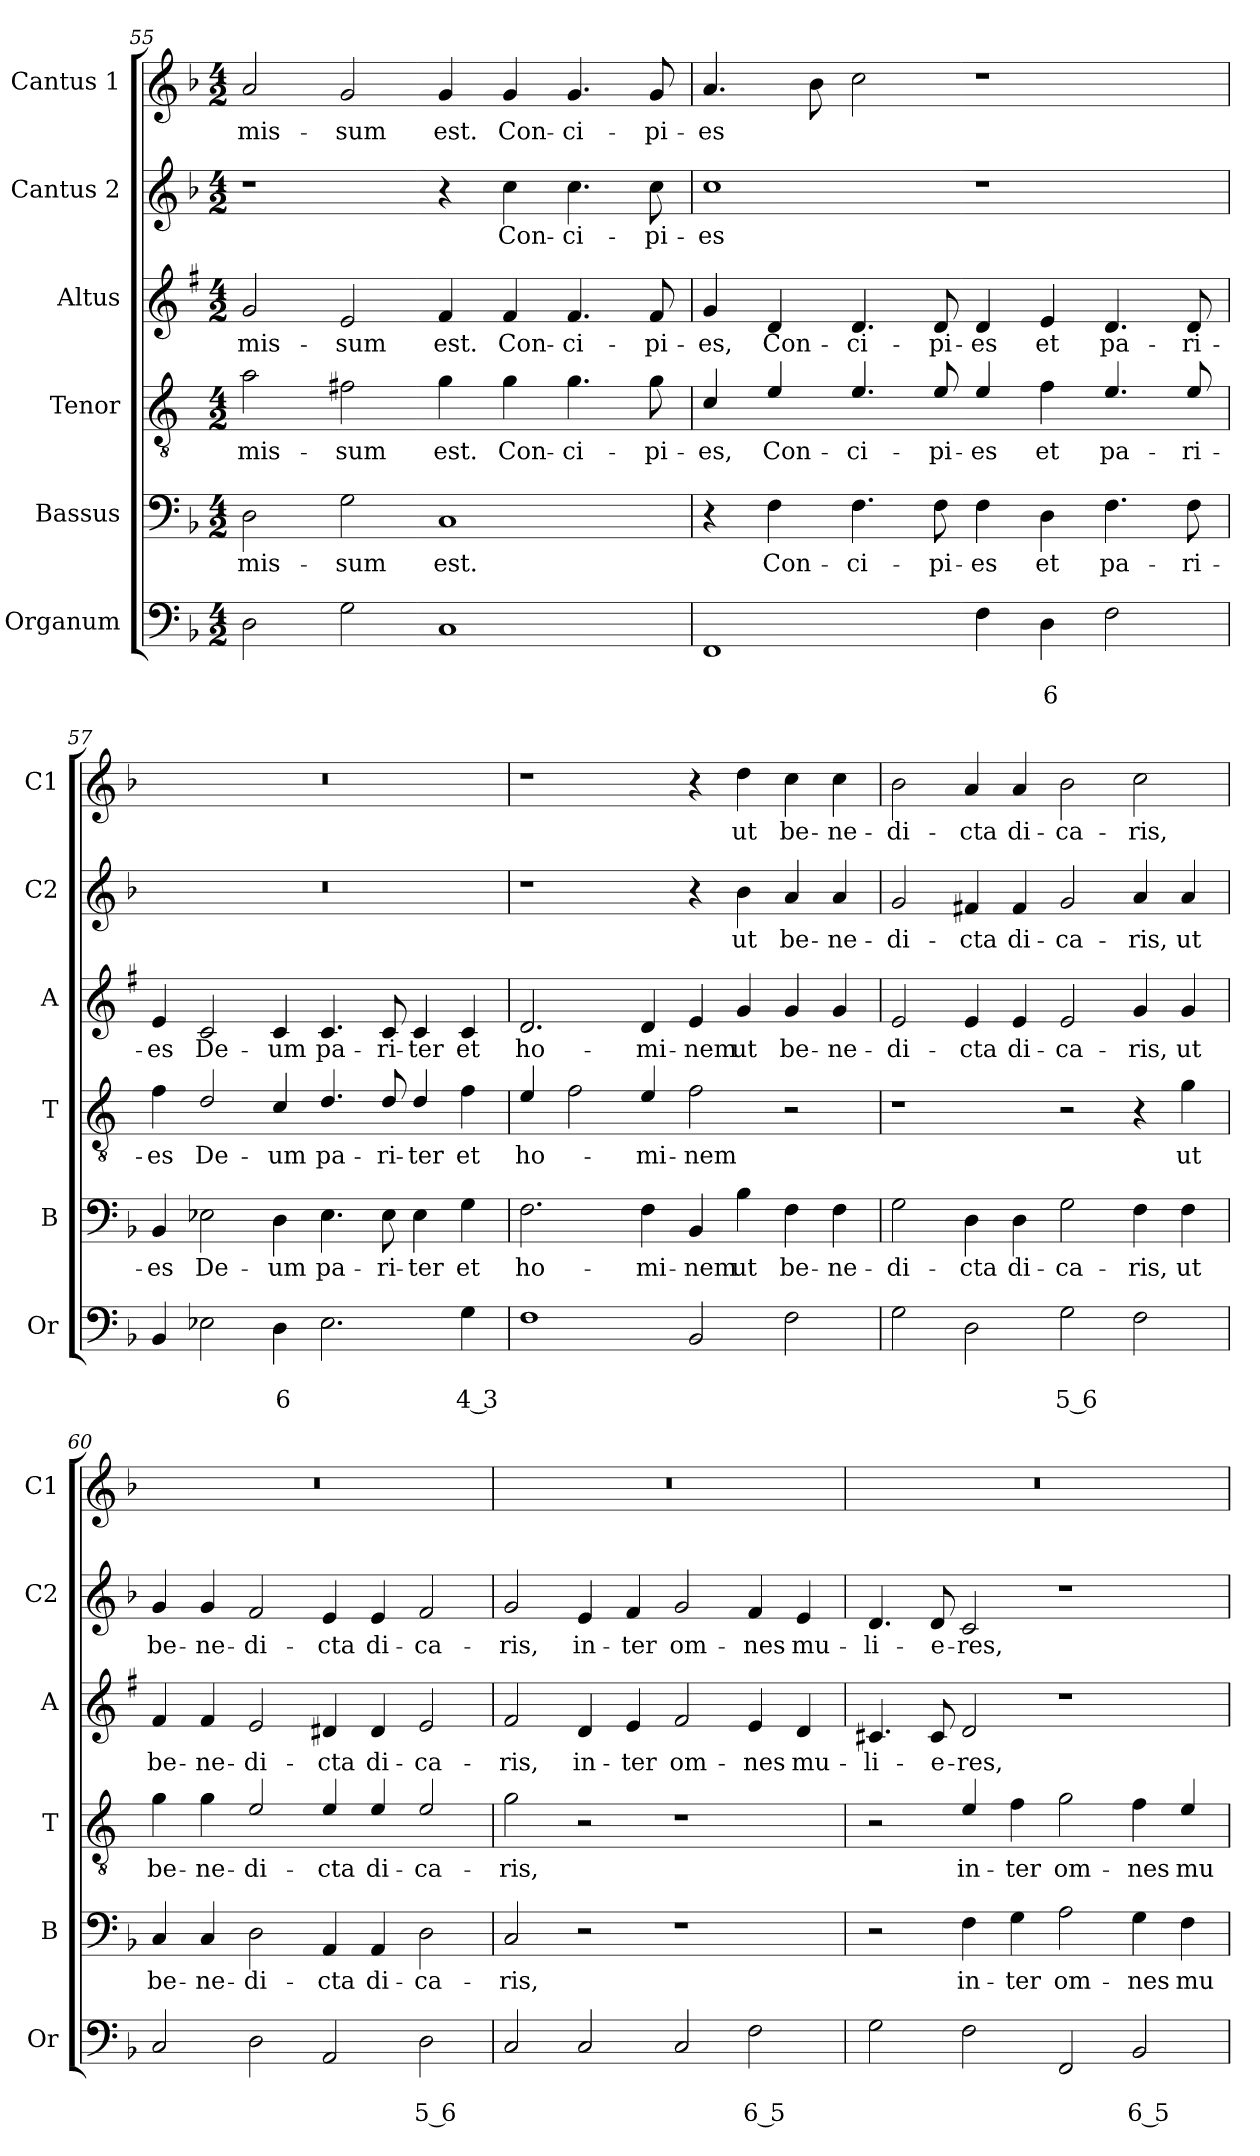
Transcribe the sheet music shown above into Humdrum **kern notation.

**kern	**text	**text	**kern	**text	**kern	**text	**kern	**text	**kern	**text	**kern	**text
*part6	*part6	*part6	*part5	*part5	*part4	*part4	*part3	*part3	*part2	*part2	*part1	*part1
*staff6	*staff6	*staff6	*staff5	*staff5	*staff4	*staff4	*staff3	*staff3	*staff2	*staff2	*staff1	*staff1
*I"Organum	*	*	*I"Bassus	*	*I"Tenor	*	*I"Altus	*	*I"Cantus 2	*	*I"Cantus 1	*
*I'Or	*	*	*I'B	*	*I'T	*	*I'A	*	*I'C2	*	*I'C1	*
!!LO:LB:g=z
*clefF4	*	*	*clefF4	*	*clefGv2	*	*clefG2	*	*clefG2	*	*clefG2	*
*	*	*	*	*	*ITrd4c7	*	*ITrd1c2	*	*	*	*	*
*k[b-]	*	*	*k[b-]	*	*k[b-]	*	*k[b-]	*	*k[b-]	*	*k[b-]	*
*F:	*	*	*F:	*	*F:	*	*F:	*	*F:	*	*F:	*
*M4/2	*	*	*M4/2	*	*M4/2	*	*M4/2	*	*M4/2	*	*M4/2	*
=55	=55	=55	=55	=55	=55	=55	=55	=55	=55	=55	=55	=55
!	!	!	!	!LO:LY:b	!	!LO:LY:b	!	!LO:LY:b	!	!	!	!LO:LY:b
2D\	.	.	2D\	-mis-	2d\	-mis-	2f/	-mis-	1r	.	2a/	-mis-
!	!	!	!	!LO:LY:b	!	!LO:LY:b	!	!LO:LY:b	!	!	!	!LO:LY:b
2G\	.	.	2G\	-sum	2Bn\	-sum	2d/	-sum	.	.	2g/	-sum
!	!	!	!	!LO:LY:b	!	!LO:LY:b	!	!LO:LY:b	!	!	!	!LO:LY:b
1C	.	.	1C	est.	4c\	est.	4e/	est.	4r	.	4g/	est.
!	!	!	!	!	!	!LO:LY:b	!	!LO:LY:b	!	!LO:LY:b	!	!LO:LY:b
.	.	.	.	.	4c\	Con-	4e/	Con-	4cc\	Con-	4g/	Con-
!	!	!	!	!	!	!LO:LY:b	!	!LO:LY:b	!	!LO:LY:b	!	!LO:LY:b
.	.	.	.	.	4.c\	-ci-	4.e/	-ci-	4.cc\	-ci-	4.g/	-ci-
!	!	!	!	!	!	!LO:LY:b	!	!LO:LY:b	!	!LO:LY:b	!	!LO:LY:b
.	.	.	.	.	8c\	-pi-	8e/	-pi-	8cc\	-pi-	8g/	-pi-
=56	=56	=56	=56	=56	=56	=56	=56	=56	=56	=56	=56	=56
!	!	!	!	!	!	!LO:LY:b	!	!LO:LY:b	!	!LO:LY:b	!	!LO:LY:b
1FF	.	.	4r	.	4F/	-es,	4f/	-es,	1cc	-es	4.a/	-es
!	!	!	!	!LO:LY:b	!	!LO:LY:b	!	!LO:LY:b	!	!	!	!
.	.	.	4F\	Con-	4A/	Con-	4c/	Con-	.	.	.	.
.	.	.	.	.	.	.	.	.	.	.	8b-\	.
!	!	!	!	!LO:LY:b	!	!LO:LY:b	!	!LO:LY:b	!	!	!	!
.	.	.	4.F\	-ci-	4.A/	-ci-	4.c/	-ci-	.	.	2cc\	.
!	!	!	!	!LO:LY:b	!	!LO:LY:b	!	!LO:LY:b	!	!	!	!
.	.	.	8F\	-pi-	8A/	-pi-	8c/	-pi-	.	.	.	.
!	!	!	!	!LO:LY:b	!	!LO:LY:b	!	!LO:LY:b	!	!	!	!
4F\	.	.	4F\	-es	4A/	-es	4c/	-es	1r	.	1r	.
!	!	!LO:LY:b	!	!LO:LY:b	!	!LO:LY:b	!	!LO:LY:b	!	!	!	!
4D\	.	6	4D\	et	4B-\	et	4d/	et	.	.	.	.
!	!	!	!	!LO:LY:b	!	!LO:LY:b	!	!LO:LY:b	!	!	!	!
2F\	.	.	4.F\	pa-	4.A/	pa-	4.c/	pa-	.	.	.	.
!	!	!	!	!LO:LY:b	!	!LO:LY:b	!	!LO:LY:b	!	!	!	!
.	.	.	8F\	-ri-	8A/	-ri-	8c/	-ri-	.	.	.	.
=57	=57	=57	=57	=57	=57	=57	=57	=57	=57	=57	=57	=57
!	!	!	!	!LO:LY:b	!	!LO:LY:b	!	!LO:LY:b	!	!	!	!
4BB-/	.	.	4BB-/	-es	4B-\	-es	4d/	-es	0r	.	0r	.
!	!	!	!	!LO:LY:b	!	!LO:LY:b	!	!LO:LY:b	!	!	!	!
2E-X\	.	.	2E-X\	De-	2G/	De-	2B-/	De-	.	.	.	.
!	!	!LO:LY:b	!	!LO:LY:b	!	!LO:LY:b	!	!LO:LY:b	!	!	!	!
4D\	.	6	4D\	-um	4F/	-um	4B-/	-um	.	.	.	.
!	!	!	!	!LO:LY:b	!	!LO:LY:b	!	!LO:LY:b	!	!	!	!
2.E-\	.	.	4.E-\	pa-	4.G/	pa-	4.B-/	pa-	.	.	.	.
!	!	!	!	!LO:LY:b	!	!LO:LY:b	!	!LO:LY:b	!	!	!	!
.	.	.	8E-\	-ri-	8G/	-ri-	8B-/	-ri-	.	.	.	.
!	!	!	!	!LO:LY:b	!	!LO:LY:b	!	!LO:LY:b	!	!	!	!
.	.	.	4E-\	-ter	4G/	-ter	4B-/	-ter	.	.	.	.
!	!	!LO:LY:b	!	!LO:LY:b	!	!LO:LY:b	!	!LO:LY:b	!	!	!	!
4G\	.	4 3	4G\	et	4B-\	et	4B-/	et	.	.	.	.
!!LO:LB:g=z
=58	=58	=58	=58	=58	=58	=58	=58	=58	=58	=58	=58	=58
!	!	!	!	!LO:LY:b	!	!LO:LY:b	!	!LO:LY:b	!	!	!	!
1F	.	.	2.F\	ho-	4A/	ho-	2.c/	ho-	1r	.	1r	.
.	.	.	.	.	2B-\	.	.	.	.	.	.	.
!	!	!	!	!LO:LY:b	!	!LO:LY:b	!	!LO:LY:b	!	!	!	!
.	.	.	4F\	-mi-	4A/	-mi-	4c/	-mi-	.	.	.	.
!	!	!	!	!LO:LY:b	!	!LO:LY:b	!	!LO:LY:b	!	!	!	!
2BB-/	.	.	4BB-/	-nem	2B-\	-nem	4d/	-nem	4r	.	4r	.
!	!	!	!	!LO:LY:b	!	!	!	!LO:LY:b	!	!LO:LY:b	!	!LO:LY:b
.	.	.	4B-\	ut	.	.	4f/	ut	4b-\	ut	4dd\	ut
!	!	!	!	!LO:LY:b	!	!	!	!LO:LY:b	!	!LO:LY:b	!	!LO:LY:b
2F\	.	.	4F\	be-	2r	.	4f/	be-	4a/	be-	4cc\	be-
!	!	!	!	!LO:LY:b	!	!	!	!LO:LY:b	!	!LO:LY:b	!	!LO:LY:b
.	.	.	4F\	-ne-	.	.	4f/	-ne-	4a/	-ne-	4cc\	-ne-
=59	=59	=59	=59	=59	=59	=59	=59	=59	=59	=59	=59	=59
!	!	!	!	!LO:LY:b	!	!	!	!LO:LY:b	!	!LO:LY:b	!	!LO:LY:b
2G\	.	.	2G\	-di-	1r	.	2d/	-di-	2g/	-di-	2b-\	-di-
!	!	!	!	!LO:LY:b	!	!	!	!LO:LY:b	!	!LO:LY:b	!	!LO:LY:b
2D\	.	.	4D\	-cta	.	.	4d/	-cta	4f#X/	-cta	4a/	-cta
!	!	!	!	!LO:LY:b	!	!	!	!LO:LY:b	!	!LO:LY:b	!	!LO:LY:b
.	.	.	4D\	di-	.	.	4d/	di-	4f#/	di-	4a/	di-
!	!	!LO:LY:b	!	!LO:LY:b	!	!	!	!LO:LY:b	!	!LO:LY:b	!	!LO:LY:b
2G\	.	5 6	2G\	-ca-	2r	.	2d/	-ca-	2g/	-ca-	2b-\	-ca-
!	!	!	!	!LO:LY:b	!	!	!	!LO:LY:b	!	!LO:LY:b	!	!LO:LY:b
2F\	.	.	4F\	-ris,	4r	.	4f/	-ris,	4a/	-ris,	2cc\	-ris,
!	!	!	!	!LO:LY:b	!	!LO:LY:b	!	!LO:LY:b	!	!LO:LY:b	!	!
.	.	.	4F\	ut	4c\	ut	4f/	ut	4a/	ut	.	.
=60	=60	=60	=60	=60	=60	=60	=60	=60	=60	=60	=60	=60
!	!	!	!	!LO:LY:b	!	!LO:LY:b	!	!LO:LY:b	!	!LO:LY:b	!	!
2C/	.	.	4C/	be-	4c\	be-	4e/	be-	4g/	be-	0r	.
!	!	!	!	!LO:LY:b	!	!LO:LY:b	!	!LO:LY:b	!	!LO:LY:b	!	!
.	.	.	4C/	-ne-	4c\	-ne-	4e/	-ne-	4g/	-ne-	.	.
!	!	!	!	!LO:LY:b	!	!LO:LY:b	!	!LO:LY:b	!	!LO:LY:b	!	!
2D\	.	.	2D\	-di-	2A/	-di-	2d/	-di-	2f/	-di-	.	.
!	!	!	!	!LO:LY:b	!	!LO:LY:b	!	!LO:LY:b	!	!LO:LY:b	!	!
2AA/	.	.	4AA/	-cta	4A/	-cta	4c#X/	-cta	4e/	-cta	.	.
!	!	!	!	!LO:LY:b	!	!LO:LY:b	!	!LO:LY:b	!	!LO:LY:b	!	!
.	.	.	4AA/	di-	4A/	di-	4c#/	di-	4e/	di-	.	.
!	!	!LO:LY:b	!	!LO:LY:b	!	!LO:LY:b	!	!LO:LY:b	!	!LO:LY:b	!	!
2D\	.	5 6	2D\	-ca-	2A/	-ca-	2d/	-ca-	2f/	-ca-	.	.
=61	=61	=61	=61	=61	=61	=61	=61	=61	=61	=61	=61	=61
!	!	!	!	!LO:LY:b	!	!LO:LY:b	!	!LO:LY:b	!	!LO:LY:b	!	!
2C/	.	.	2C/	-ris,	2c\	-ris,	2e/	-ris,	2g/	-ris,	0r	.
!	!	!	!	!	!	!	!	!LO:LY:b	!	!LO:LY:b	!	!
2C/	.	.	2r	.	2r	.	4c/	in-	4e/	in-	.	.
!	!	!	!	!	!	!	!	!LO:LY:b	!	!LO:LY:b	!	!
.	.	.	.	.	.	.	4d/	-ter	4f/	-ter	.	.
!	!	!	!	!	!	!	!	!LO:LY:b	!	!LO:LY:b	!	!
2C/	.	.	1r	.	1r	.	2e/	om-	2g/	om-	.	.
!	!	!LO:LY:b	!	!	!	!	!	!LO:LY:b	!	!LO:LY:b	!	!
2F\	.	6 5	.	.	.	.	4d/	-nes	4f/	-nes	.	.
!	!	!	!	!	!	!	!	!LO:LY:b	!	!LO:LY:b	!	!
.	.	.	.	.	.	.	4c/	mu-	4e/	mu-	.	.
!!LO:PB:g=z
=62	=62	=62	=62	=62	=62	=62	=62	=62	=62	=62	=62	=62
!	!	!	!	!	!	!	!	!LO:LY:b	!	!LO:LY:b	!	!
2G\	.	.	2r	.	2r	.	4.Bn/	-li-	4.d/	-li-	0r	.
!	!	!	!	!	!	!	!	!LO:LY:b	!	!LO:LY:b	!	!
.	.	.	.	.	.	.	8B/	-e-	8d/	-e-	.	.
!	!	!	!	!LO:LY:b	!	!LO:LY:b	!	!LO:LY:b	!	!LO:LY:b	!	!
2F\	.	.	4F\	in-	4A/	in-	2c/	-res,	2c/	-res,	.	.
!	!	!	!	!LO:LY:b	!	!LO:LY:b	!	!	!	!	!	!
.	.	.	4G\	-ter	4B-\	-ter	.	.	.	.	.	.
!	!	!	!	!LO:LY:b	!	!LO:LY:b	!	!	!	!	!	!
2FF/	.	.	2A\	om-	2c\	om-	1r	.	1r	.	.	.
!	!	!LO:LY:b	!	!LO:LY:b	!	!LO:LY:b	!	!	!	!	!	!
2BB-/	.	6 5	4G\	-nes	4B-\	-nes	.	.	.	.	.	.
!	!	!	!	!LO:LY:b	!	!LO:LY:b	!	!	!	!	!	!
.	.	.	4F\	mu-	4A/	mu-	.	.	.	.	.	.
=	=	=	=	=	=	=	=	=	=	=	=	=
*-	*-	*-	*-	*-	*-	*-	*-	*-	*-	*-	*-	*-
